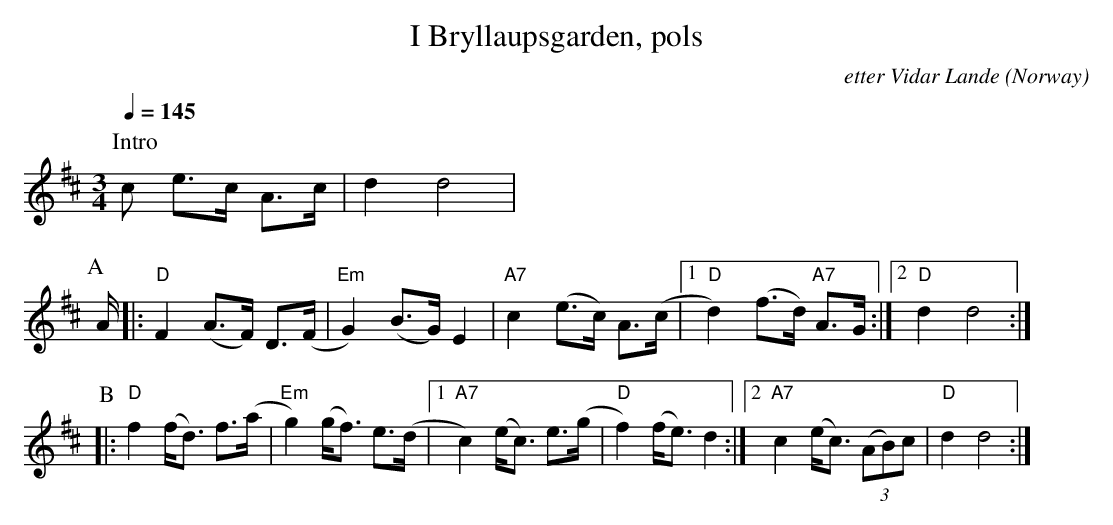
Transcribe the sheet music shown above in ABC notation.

X:1
T:I Bryllaupsgarden, pols
C:etter Vidar Lande
L:1/8
M:3/4
O:Norway
Q:1/4=145
K:D
P:Intro
c e>c A>c |d2 d4|
P:A
[V:1] A/ |: "D"F2 (A>F) D>(F | "Em"G2) (B>G) E2 | "A7"c2 (e>c) A>(c  |1 "D"d2) (f>d) "A7"A>G :|2 "D"d2 d4 :|
[V:2] z/ |: D2 (F>D) A,>(D | E2) (E>C) G,B, | E2 (E>C) E>(G |1 F2) (F>A) G>E :|2 F2 F4 :|
P:B
[V:1] |:"D"f2 (f<d) f>(a | "Em"g2) (g<f) e>(d |1 "A7"c2) (e<c) e>(g | "D"f2) (f<e) d2 :|2 "A7"c2 (e<c) ((3AB)c | "D"d2 d4 :|
[V:2] |: d2 (d>A) F>(A | B2) (B>G) E>(G |1 A2) (A>E) G>(C | D2) (D>F) A>c :|2 A2 (A>E) C>E | D2 D4 :|
